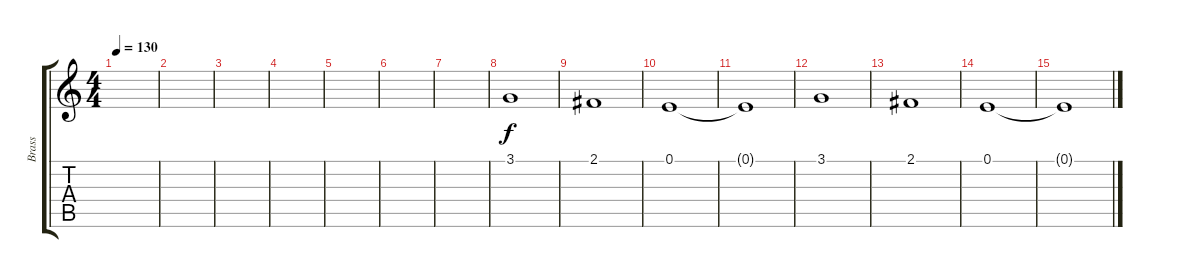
\track ("Brass" "Brass") {instrument frenchhorn}
\staff {score tabs}
\tuning (E4 B3 G3 D3 A2 E2) {hide}
\ts (4 4)
\tempo 130
\clef g2
\ks c
|
|
|
|
|
|
|
3.1.1 |
2.1.1 |
0.1.1 |
0.1{t}.1 |
3.1.1 |
2.1.1 |
0.1.1 |
0.1{t}.1
